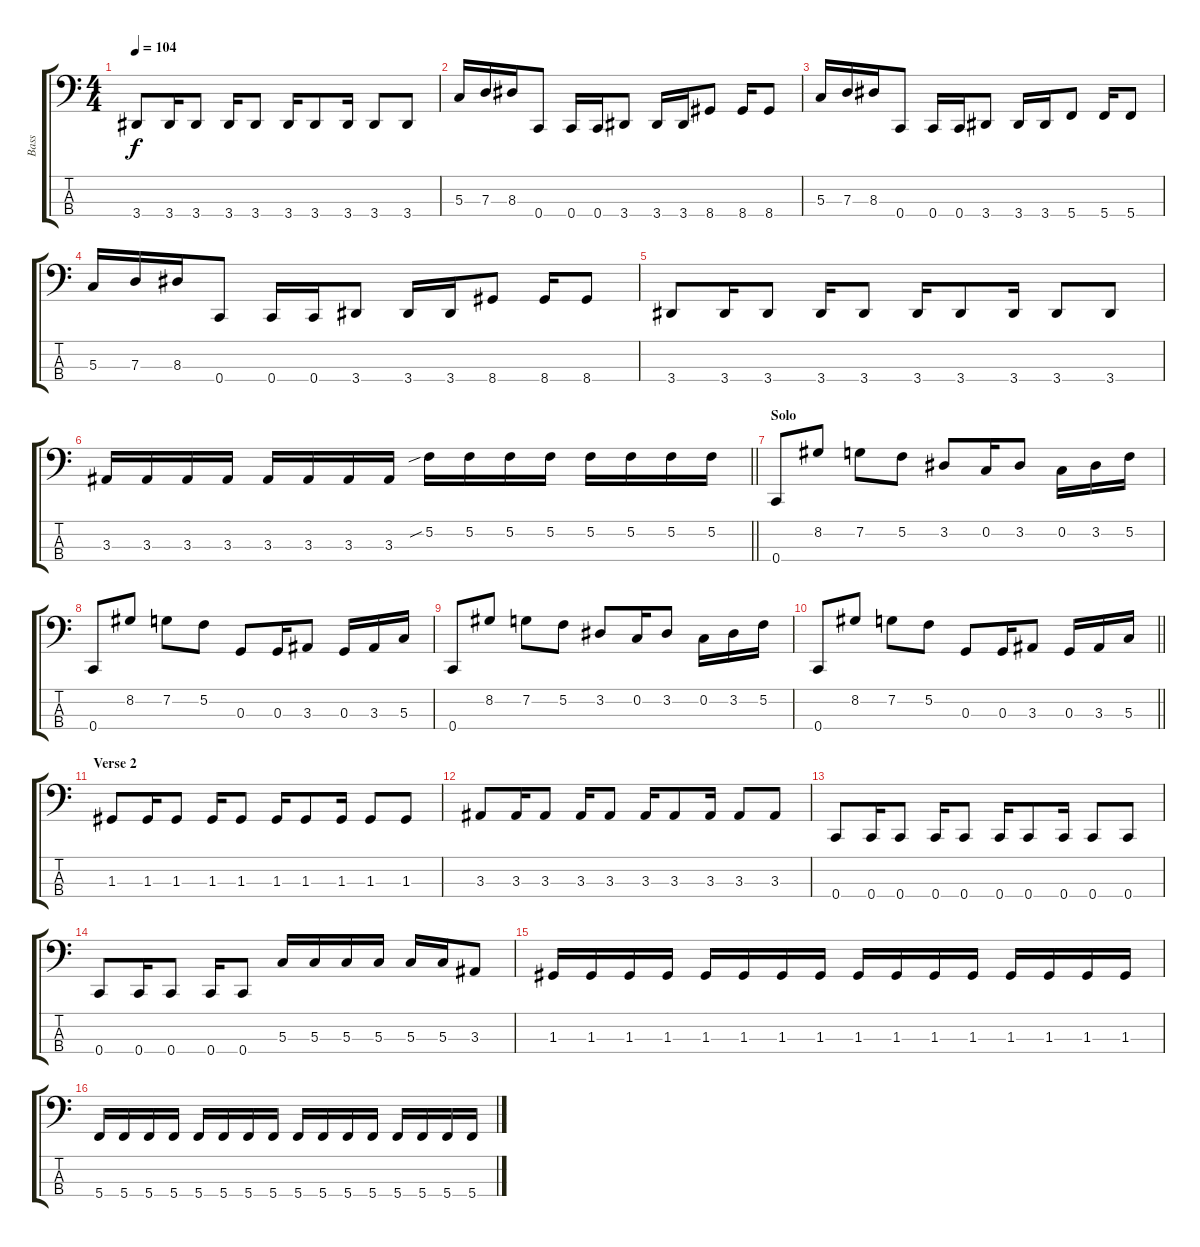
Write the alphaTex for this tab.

\track ("Bass" "Bass") {instrument electricbassfinger}
\staff {score tabs}
\tuning (F2 C2 G1 C1) {hide}
\ts (4 4)
\tempo 104
\clef f4
\ks c
3.4.8{dy f} 3.4.16 3.4.8 3.4.16 3.4.8 3.4.16 3.4.8 3.4.16 3.4.8 3.4.8 |
5.3.16 7.3.16 8.3.16 0.4.8 0.4.16 0.4.16 3.4.8 3.4.16 3.4.16 8.4.8 8.4.16 8.4.8 |
5.3.16 7.3.16 8.3.16 0.4.8 0.4.16 0.4.16 3.4.8 3.4.16 3.4.16 5.4.8 5.4.16 5.4.8 |
5.3.16 7.3.16 8.3.16 0.4.8 0.4.16 0.4.16 3.4.8 3.4.16 3.4.16 8.4.8 8.4.16 8.4.8 |
3.4.8 3.4.16 3.4.8 3.4.16 3.4.8 3.4.16 3.4.8 3.4.16 3.4.8 3.4.8 |
\barLineRight lightlight
3.3.16 3.3.16 3.3.16 3.3.16 3.3.16 3.3.16 3.3.16 3.3.16 5.2{sib}.16 5.2.16 5.2.16 5.2.16 5.2.16 5.2.16 5.2.16 5.2.16 |
\section ("" "Solo")
0.4.8{volume 16} 8.2.8 7.2.8 5.2.8 3.2.8 0.2.16 3.2.8 0.2.16 3.2.16 5.2.16 |
0.4.8 8.2.8 7.2.8 5.2.8 0.3.8 0.3.16 3.3.8 0.3.16 3.3.16 5.3.16 |
0.4.8 8.2.8 7.2.8 5.2.8 3.2.8 0.2.16 3.2.8 0.2.16 3.2.16 5.2.16 |
\barLineRight lightlight
0.4.8 8.2.8 7.2.8 5.2.8 0.3.8 0.3.16 3.3.8 0.3.16 3.3.16 5.3.16 |
\section ("" "Verse 2")
1.3.8 1.3.16 1.3.8 1.3.16 1.3.8 1.3.16 1.3.8 1.3.16 1.3.8 1.3.8 |
3.3.8 3.3.16 3.3.8 3.3.16 3.3.8 3.3.16 3.3.8 3.3.16 3.3.8 3.3.8 |
0.4.8 0.4.16 0.4.8 0.4.16 0.4.8 0.4.16 0.4.8 0.4.16 0.4.8 0.4.8 |
0.4.8 0.4.16 0.4.8 0.4.16 0.4.8 5.3.16 5.3.16 5.3.16 5.3.16 5.3.16 5.3.16 3.3.8 |
1.3.16 1.3.16 1.3.16 1.3.16 1.3.16 1.3.16 1.3.16 1.3.16 1.3.16 1.3.16 1.3.16 1.3.16 1.3.16 1.3.16 1.3.16 1.3.16 |
5.4.16 5.4.16 5.4.16 5.4.16 5.4.16 5.4.16 5.4.16 5.4.16 5.4.16 5.4.16 5.4.16 5.4.16 5.4.16 5.4.16 5.4.16 5.4.16
